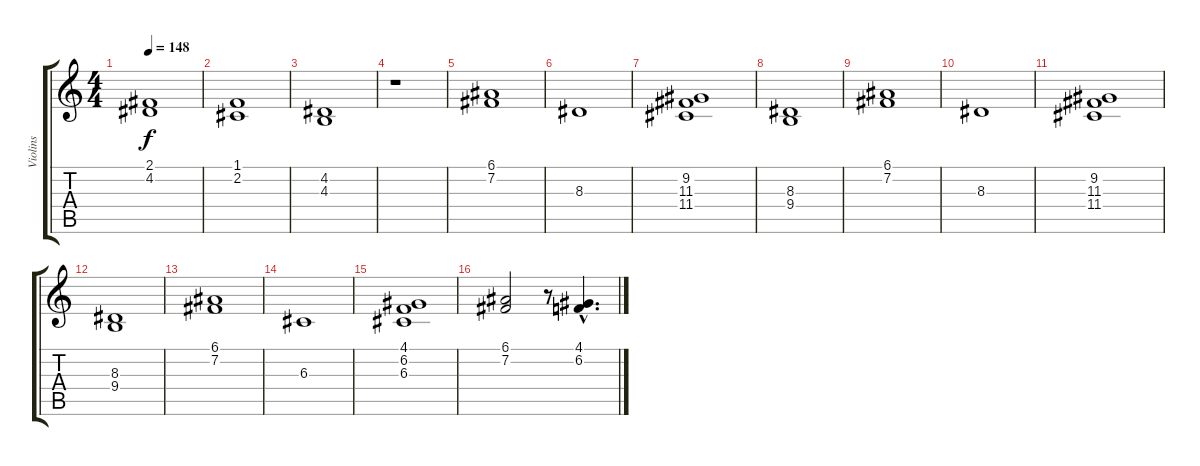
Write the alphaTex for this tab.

\track ("Violins" "Violins") {instrument stringensemble1}
\staff {score tabs}
\tuning (E4 B3 G3 D3 A2 E2) {hide}
\ts (4 4)
\tempo 148
\clef g2
\ks c
(2.1 4.2).1{dy f} |
(1.1 2.2).1 |
(4.2 4.3).1 |
r.1 |
(6.1 7.2).1 |
8.3.1 |
(9.2 11.3 11.4).1 |
(8.3 9.4).1 |
(6.1 7.2).1 |
8.3.1 |
(9.2 11.3 11.4).1 |
(8.3 9.4).1 |
(6.1 7.2).1 |
6.3.1 |
(4.1 6.2 6.3).1 |
(6.1 7.2).2 r.8 (4.1{hac} 6.2{hac}).4{d}
